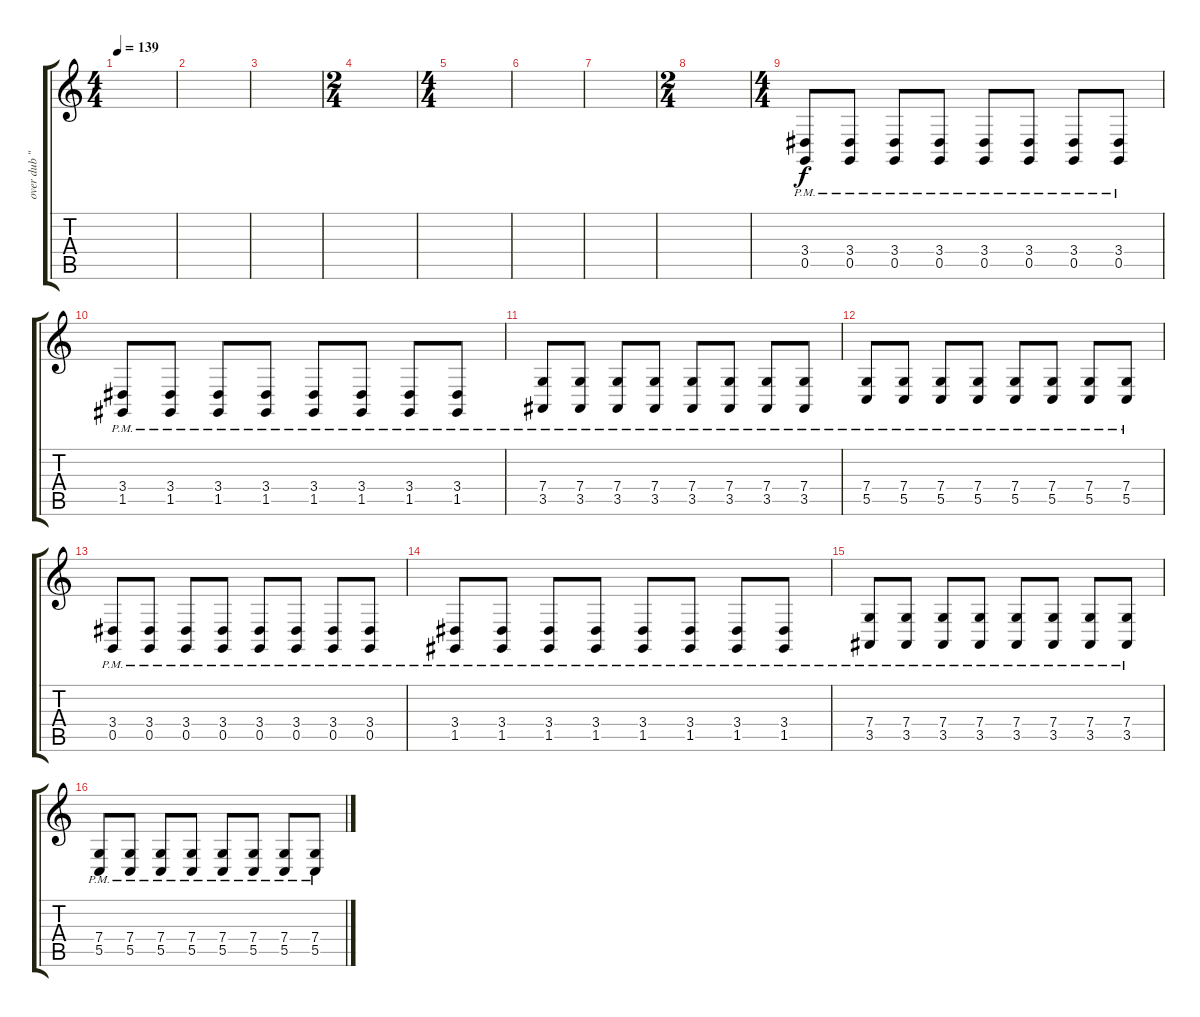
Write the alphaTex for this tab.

\track ("over dub \"guitar\"" "over dub \"") {instrument lead2sawtooth}
\staff {score tabs}
\tuning (D4 A3 F3 C3 G2 D2) {hide}
\ts (4 4)
\tempo 139
\clef g2
\ks c
|
|
|
\ts (2 4)
|
\ts (4 4)
|
|
|
\ts (2 4)
|
\ts (4 4)
(3.4{pm} 0.5{pm}).8{volume 5} (3.4{pm} 0.5{pm}).8 (3.4{pm} 0.5{pm}).8 (3.4{pm} 0.5{pm}).8 (3.4{pm} 0.5{pm}).8 (3.4{pm} 0.5{pm}).8 (3.4{pm} 0.5{pm}).8 (3.4{pm} 0.5{pm}).8 |
(3.4{pm} 1.5{pm}).8 (3.4{pm} 1.5{pm}).8 (3.4{pm} 1.5{pm}).8 (3.4{pm} 1.5{pm}).8 (3.4{pm} 1.5{pm}).8 (3.4{pm} 1.5{pm}).8 (3.4{pm} 1.5{pm}).8 (3.4{pm} 1.5{pm}).8 |
(7.4{pm} 3.5{pm}).8 (7.4{pm} 3.5{pm}).8 (7.4{pm} 3.5{pm}).8 (7.4{pm} 3.5{pm}).8 (7.4{pm} 3.5{pm}).8 (7.4{pm} 3.5{pm}).8 (7.4{pm} 3.5{pm}).8 (7.4{pm} 3.5{pm}).8 |
(7.4{pm} 5.5{pm}).8 (7.4{pm} 5.5{pm}).8 (7.4{pm} 5.5{pm}).8 (7.4{pm} 5.5{pm}).8 (7.4{pm} 5.5{pm}).8 (7.4{pm} 5.5{pm}).8 (7.4{pm} 5.5{pm}).8 (7.4{pm} 5.5{pm}).8 |
(3.4{pm} 0.5{pm}).8 (3.4{pm} 0.5{pm}).8 (3.4{pm} 0.5{pm}).8 (3.4{pm} 0.5{pm}).8 (3.4{pm} 0.5{pm}).8 (3.4{pm} 0.5{pm}).8 (3.4{pm} 0.5{pm}).8 (3.4{pm} 0.5{pm}).8 |
(3.4{pm} 1.5{pm}).8 (3.4{pm} 1.5{pm}).8 (3.4{pm} 1.5{pm}).8 (3.4{pm} 1.5{pm}).8 (3.4{pm} 1.5{pm}).8 (3.4{pm} 1.5{pm}).8 (3.4{pm} 1.5{pm}).8 (3.4{pm} 1.5{pm}).8 |
(7.4{pm} 3.5{pm}).8 (7.4{pm} 3.5{pm}).8 (7.4{pm} 3.5{pm}).8 (7.4{pm} 3.5{pm}).8 (7.4{pm} 3.5{pm}).8 (7.4{pm} 3.5{pm}).8 (7.4{pm} 3.5{pm}).8 (7.4{pm} 3.5{pm}).8 |
(7.4{pm} 5.5{pm}).8 (7.4{pm} 5.5{pm}).8 (7.4{pm} 5.5{pm}).8 (7.4{pm} 5.5{pm}).8 (7.4{pm} 5.5{pm}).8 (7.4{pm} 5.5{pm}).8 (7.4{pm} 5.5{pm}).8 (7.4{pm} 5.5{pm}).8
